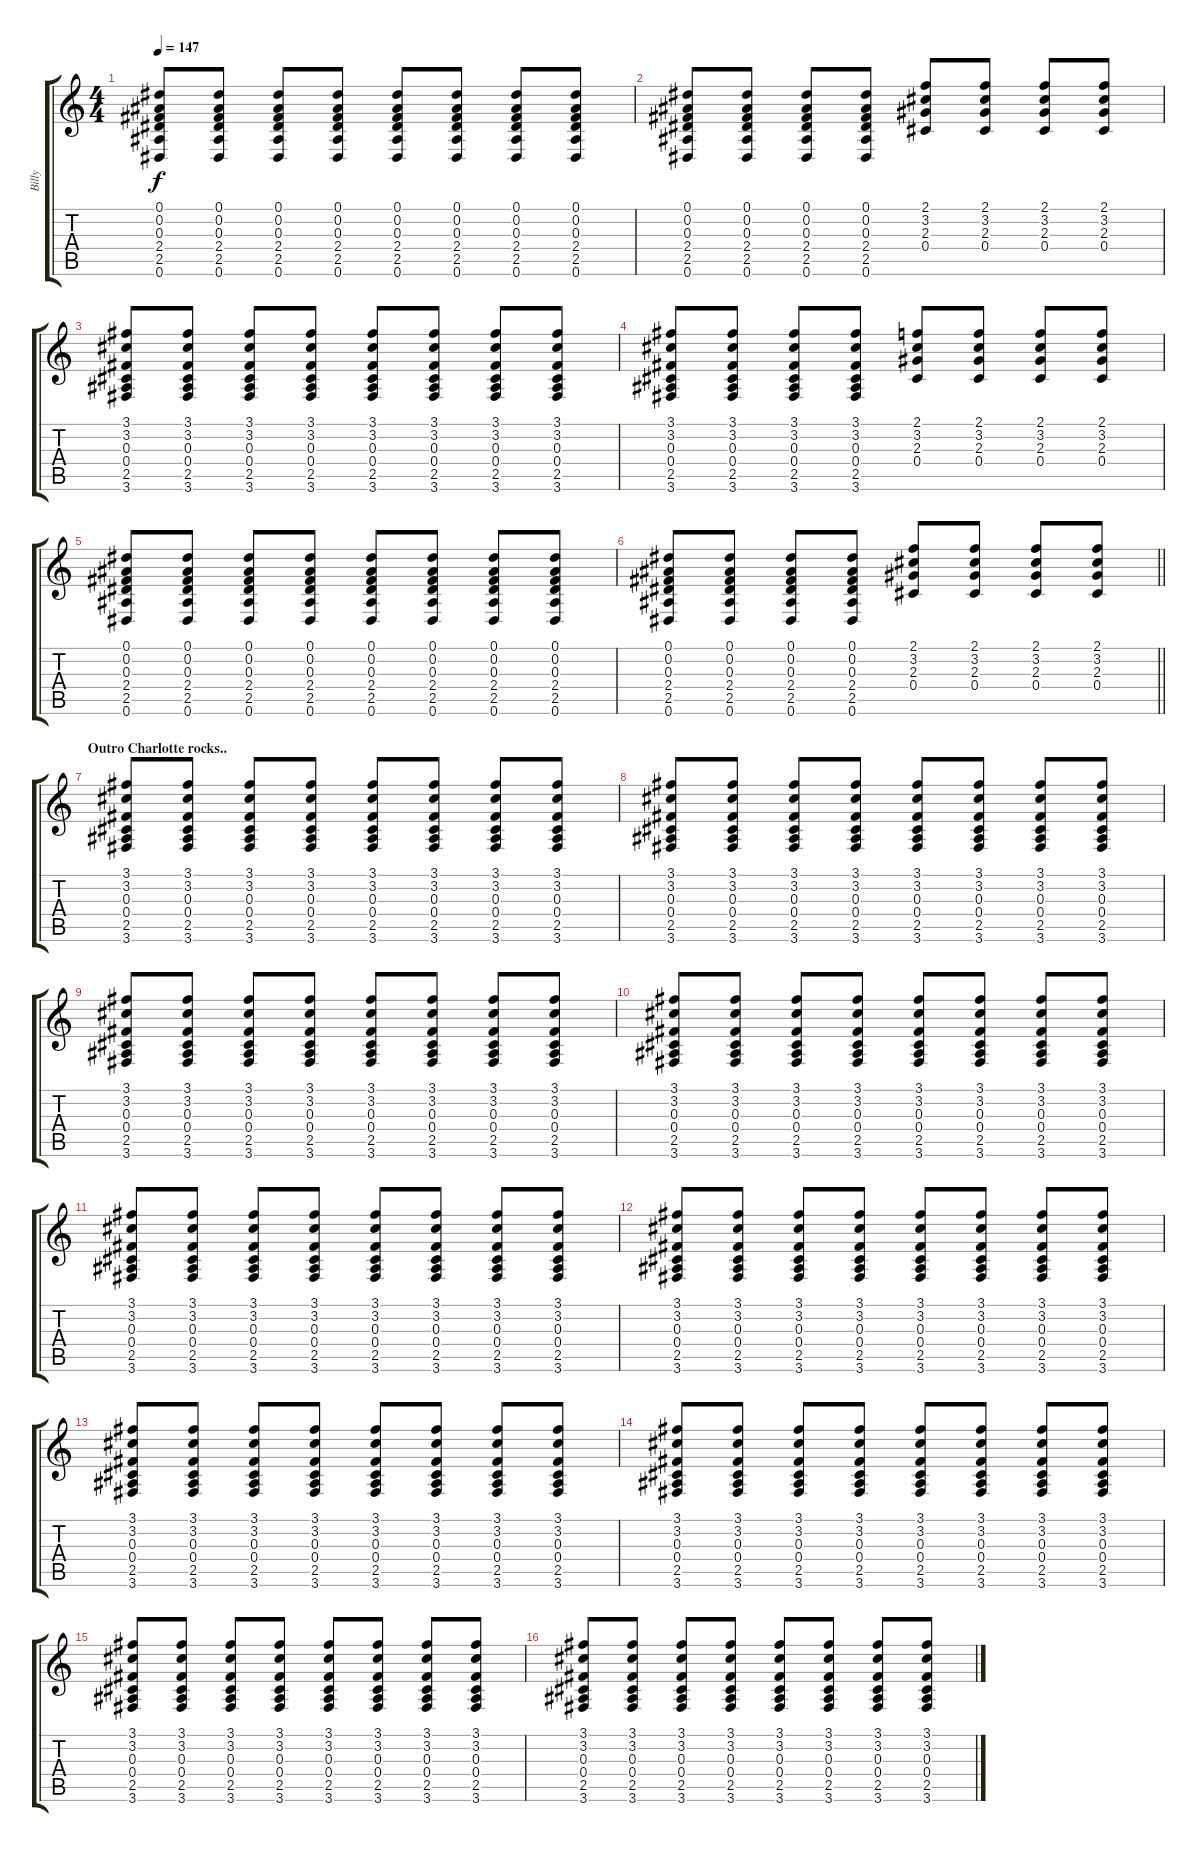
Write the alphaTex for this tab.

\track ("Billy" "Billy") {instrument acousticguitarsteel}
\staff {score tabs}
\tuning (Eb4 Bb3 Gb3 Db3 Ab2 Eb2) {hide}
\ts (4 4)
\tempo 147
\clef g2
\ks c
(0.1 0.2 0.3 2.4 2.5 0.6).8{dy f} (0.1 0.2 0.3 2.4 2.5 0.6).8 (0.1 0.2 0.3 2.4 2.5 0.6).8 (0.1 0.2 0.3 2.4 2.5 0.6).8 (0.1 0.2 0.3 2.4 2.5 0.6).8 (0.1 0.2 0.3 2.4 2.5 0.6).8 (0.1 0.2 0.3 2.4 2.5 0.6).8 (0.1 0.2 0.3 2.4 2.5 0.6).8 |
(0.1 0.2 0.3 2.4 2.5 0.6).8 (0.1 0.2 0.3 2.4 2.5 0.6).8 (0.1 0.2 0.3 2.4 2.5 0.6).8 (0.1 0.2 0.3 2.4 2.5 0.6).8 (2.1 3.2 2.3 0.4).8 (2.1 3.2 2.3 0.4).8 (2.1 3.2 2.3 0.4).8 (2.1 3.2 2.3 0.4).8 |
(3.1 3.2 0.3 0.4 2.5 3.6).8 (3.1 3.2 0.3 0.4 2.5 3.6).8 (3.1 3.2 0.3 0.4 2.5 3.6).8 (3.1 3.2 0.3 0.4 2.5 3.6).8 (3.1 3.2 0.3 0.4 2.5 3.6).8 (3.1 3.2 0.3 0.4 2.5 3.6).8 (3.1 3.2 0.3 0.4 2.5 3.6).8 (3.1 3.2 0.3 0.4 2.5 3.6).8 |
(3.1 3.2 0.3 0.4 2.5 3.6).8 (3.1 3.2 0.3 0.4 2.5 3.6).8 (3.1 3.2 0.3 0.4 2.5 3.6).8 (3.1 3.2 0.3 0.4 2.5 3.6).8 (2.1 3.2 2.3 0.4).8 (2.1 3.2 2.3 0.4).8 (2.1 3.2 2.3 0.4).8 (2.1 3.2 2.3 0.4).8 |
(0.1 0.2 0.3 2.4 2.5 0.6).8 (0.1 0.2 0.3 2.4 2.5 0.6).8 (0.1 0.2 0.3 2.4 2.5 0.6).8 (0.1 0.2 0.3 2.4 2.5 0.6).8 (0.1 0.2 0.3 2.4 2.5 0.6).8 (0.1 0.2 0.3 2.4 2.5 0.6).8 (0.1 0.2 0.3 2.4 2.5 0.6).8 (0.1 0.2 0.3 2.4 2.5 0.6).8 |
\barLineRight lightlight
(0.1 0.2 0.3 2.4 2.5 0.6).8 (0.1 0.2 0.3 2.4 2.5 0.6).8 (0.1 0.2 0.3 2.4 2.5 0.6).8 (0.1 0.2 0.3 2.4 2.5 0.6).8 (2.1 3.2 2.3 0.4).8 (2.1 3.2 2.3 0.4).8 (2.1 3.2 2.3 0.4).8 (2.1 3.2 2.3 0.4).8 |
\section ("" "Outro Charlotte rocks..")
(3.1 3.2 0.3 0.4 2.5 3.6).8 (3.1 3.2 0.3 0.4 2.5 3.6).8 (3.1 3.2 0.3 0.4 2.5 3.6).8 (3.1 3.2 0.3 0.4 2.5 3.6).8 (3.1 3.2 0.3 0.4 2.5 3.6).8 (3.1 3.2 0.3 0.4 2.5 3.6).8 (3.1 3.2 0.3 0.4 2.5 3.6).8 (3.1 3.2 0.3 0.4 2.5 3.6).8 |
(3.1 3.2 0.3 0.4 2.5 3.6).8 (3.1 3.2 0.3 0.4 2.5 3.6).8 (3.1 3.2 0.3 0.4 2.5 3.6).8 (3.1 3.2 0.3 0.4 2.5 3.6).8 (3.1 3.2 0.3 0.4 2.5 3.6).8 (3.1 3.2 0.3 0.4 2.5 3.6).8 (3.1 3.2 0.3 0.4 2.5 3.6).8 (3.1 3.2 0.3 0.4 2.5 3.6).8 |
(3.1 3.2 0.3 0.4 2.5 3.6).8 (3.1 3.2 0.3 0.4 2.5 3.6).8 (3.1 3.2 0.3 0.4 2.5 3.6).8 (3.1 3.2 0.3 0.4 2.5 3.6).8 (3.1 3.2 0.3 0.4 2.5 3.6).8 (3.1 3.2 0.3 0.4 2.5 3.6).8 (3.1 3.2 0.3 0.4 2.5 3.6).8 (3.1 3.2 0.3 0.4 2.5 3.6).8 |
(3.1 3.2 0.3 0.4 2.5 3.6).8 (3.1 3.2 0.3 0.4 2.5 3.6).8 (3.1 3.2 0.3 0.4 2.5 3.6).8 (3.1 3.2 0.3 0.4 2.5 3.6).8 (3.1 3.2 0.3 0.4 2.5 3.6).8 (3.1 3.2 0.3 0.4 2.5 3.6).8 (3.1 3.2 0.3 0.4 2.5 3.6).8 (3.1 3.2 0.3 0.4 2.5 3.6).8 |
(3.1 3.2 0.3 0.4 2.5 3.6).8 (3.1 3.2 0.3 0.4 2.5 3.6).8 (3.1 3.2 0.3 0.4 2.5 3.6).8 (3.1 3.2 0.3 0.4 2.5 3.6).8 (3.1 3.2 0.3 0.4 2.5 3.6).8 (3.1 3.2 0.3 0.4 2.5 3.6).8 (3.1 3.2 0.3 0.4 2.5 3.6).8 (3.1 3.2 0.3 0.4 2.5 3.6).8 |
(3.1 3.2 0.3 0.4 2.5 3.6).8 (3.1 3.2 0.3 0.4 2.5 3.6).8 (3.1 3.2 0.3 0.4 2.5 3.6).8 (3.1 3.2 0.3 0.4 2.5 3.6).8 (3.1 3.2 0.3 0.4 2.5 3.6).8 (3.1 3.2 0.3 0.4 2.5 3.6).8 (3.1 3.2 0.3 0.4 2.5 3.6).8 (3.1 3.2 0.3 0.4 2.5 3.6).8 |
(3.1 3.2 0.3 0.4 2.5 3.6).8 (3.1 3.2 0.3 0.4 2.5 3.6).8 (3.1 3.2 0.3 0.4 2.5 3.6).8 (3.1 3.2 0.3 0.4 2.5 3.6).8 (3.1 3.2 0.3 0.4 2.5 3.6).8 (3.1 3.2 0.3 0.4 2.5 3.6).8 (3.1 3.2 0.3 0.4 2.5 3.6).8 (3.1 3.2 0.3 0.4 2.5 3.6).8 |
(3.1 3.2 0.3 0.4 2.5 3.6).8 (3.1 3.2 0.3 0.4 2.5 3.6).8 (3.1 3.2 0.3 0.4 2.5 3.6).8 (3.1 3.2 0.3 0.4 2.5 3.6).8 (3.1 3.2 0.3 0.4 2.5 3.6).8 (3.1 3.2 0.3 0.4 2.5 3.6).8 (3.1 3.2 0.3 0.4 2.5 3.6).8 (3.1 3.2 0.3 0.4 2.5 3.6).8 |
(3.1 3.2 0.3 0.4 2.5 3.6).8 (3.1 3.2 0.3 0.4 2.5 3.6).8 (3.1 3.2 0.3 0.4 2.5 3.6).8 (3.1 3.2 0.3 0.4 2.5 3.6).8 (3.1 3.2 0.3 0.4 2.5 3.6).8 (3.1 3.2 0.3 0.4 2.5 3.6).8 (3.1 3.2 0.3 0.4 2.5 3.6).8 (3.1 3.2 0.3 0.4 2.5 3.6).8 |
(3.1 3.2 0.3 0.4 2.5 3.6).8 (3.1 3.2 0.3 0.4 2.5 3.6).8 (3.1 3.2 0.3 0.4 2.5 3.6).8 (3.1 3.2 0.3 0.4 2.5 3.6).8 (3.1 3.2 0.3 0.4 2.5 3.6).8 (3.1 3.2 0.3 0.4 2.5 3.6).8 (3.1 3.2 0.3 0.4 2.5 3.6).8 (3.1 3.2 0.3 0.4 2.5 3.6).8
